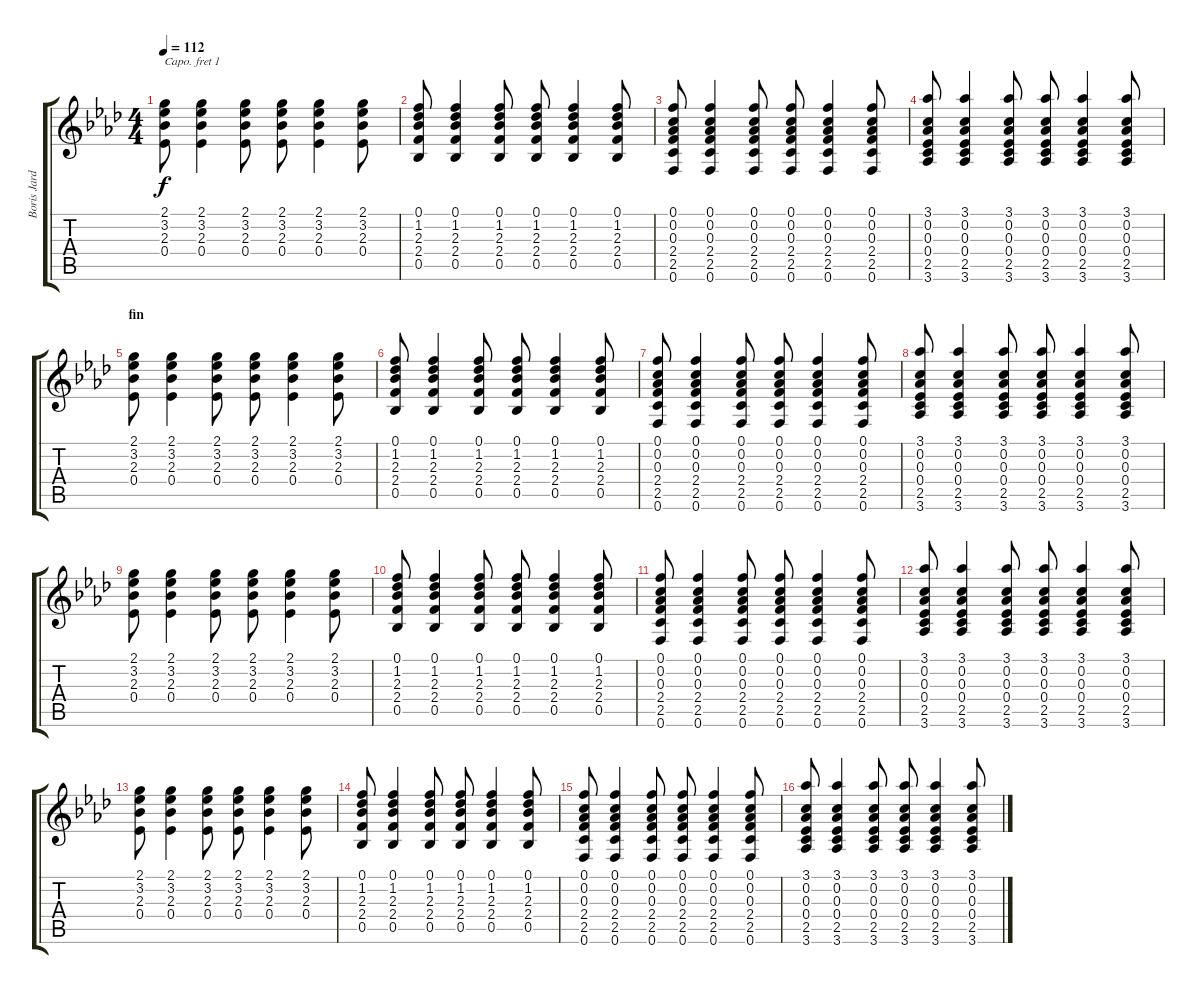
\track ("Boris Jardel (guitare rythmique)" "Boris Jard") {instrument overdrivenguitar}
\staff {score tabs}
\capo 1
\tuning (E4 B3 G3 D3 A2 E2) {hide}
\ts (4 4)
\tempo 112
\clef g2
\ks ab
(2.1 3.2 2.3 0.4).8{dy f} (2.1 3.2 2.3 0.4).4 (2.1 3.2 2.3 0.4).8 (2.1 3.2 2.3 0.4).8 (2.1 3.2 2.3 0.4).4 (2.1 3.2 2.3 0.4).8 |
(0.1 1.2 2.3 2.4 0.5).8 (0.1 1.2 2.3 2.4 0.5).4 (0.1 1.2 2.3 2.4 0.5).8 (0.1 1.2 2.3 2.4 0.5).8 (0.1 1.2 2.3 2.4 0.5).4 (0.1 1.2 2.3 2.4 0.5).8 |
(0.1 0.2 0.3 2.4 2.5 0.6).8 (0.1 0.2 0.3 2.4 2.5 0.6).4 (0.1 0.2 0.3 2.4 2.5 0.6).8 (0.1 0.2 0.3 2.4 2.5 0.6).8 (0.1 0.2 0.3 2.4 2.5 0.6).4 (0.1 0.2 0.3 2.4 2.5 0.6).8 |
(3.1 0.2 0.3 0.4 2.5 3.6).8 (3.1 0.2 0.3 0.4 2.5 3.6).4 (3.1 0.2 0.3 0.4 2.5 3.6).8 (3.1 0.2 0.3 0.4 2.5 3.6).8 (3.1 0.2 0.3 0.4 2.5 3.6).4 (3.1 0.2 0.3 0.4 2.5 3.6).8 |
\section ("" "fin")
(2.1 3.2 2.3 0.4).8{volume 11} (2.1 3.2 2.3 0.4).4 (2.1 3.2 2.3 0.4).8 (2.1 3.2 2.3 0.4).8 (2.1 3.2 2.3 0.4).4 (2.1 3.2 2.3 0.4).8 |
(0.1 1.2 2.3 2.4 0.5).8 (0.1 1.2 2.3 2.4 0.5).4 (0.1 1.2 2.3 2.4 0.5).8 (0.1 1.2 2.3 2.4 0.5).8 (0.1 1.2 2.3 2.4 0.5).4 (0.1 1.2 2.3 2.4 0.5).8 |
(0.1 0.2 0.3 2.4 2.5 0.6).8 (0.1 0.2 0.3 2.4 2.5 0.6).4 (0.1 0.2 0.3 2.4 2.5 0.6).8 (0.1 0.2 0.3 2.4 2.5 0.6).8 (0.1 0.2 0.3 2.4 2.5 0.6).4 (0.1 0.2 0.3 2.4 2.5 0.6).8 |
(3.1 0.2 0.3 0.4 2.5 3.6).8 (3.1 0.2 0.3 0.4 2.5 3.6).4 (3.1 0.2 0.3 0.4 2.5 3.6).8 (3.1 0.2 0.3 0.4 2.5 3.6).8 (3.1 0.2 0.3 0.4 2.5 3.6).4 (3.1 0.2 0.3 0.4 2.5 3.6).8 |
(2.1 3.2 2.3 0.4).8{volume 11} (2.1 3.2 2.3 0.4).4 (2.1 3.2 2.3 0.4).8 (2.1 3.2 2.3 0.4).8 (2.1 3.2 2.3 0.4).4 (2.1 3.2 2.3 0.4).8 |
(0.1 1.2 2.3 2.4 0.5).8 (0.1 1.2 2.3 2.4 0.5).4 (0.1 1.2 2.3 2.4 0.5).8 (0.1 1.2 2.3 2.4 0.5).8 (0.1 1.2 2.3 2.4 0.5).4 (0.1 1.2 2.3 2.4 0.5).8 |
(0.1 0.2 0.3 2.4 2.5 0.6).8 (0.1 0.2 0.3 2.4 2.5 0.6).4 (0.1 0.2 0.3 2.4 2.5 0.6).8 (0.1 0.2 0.3 2.4 2.5 0.6).8 (0.1 0.2 0.3 2.4 2.5 0.6).4 (0.1 0.2 0.3 2.4 2.5 0.6).8 |
(3.1 0.2 0.3 0.4 2.5 3.6).8 (3.1 0.2 0.3 0.4 2.5 3.6).4 (3.1 0.2 0.3 0.4 2.5 3.6).8 (3.1 0.2 0.3 0.4 2.5 3.6).8 (3.1 0.2 0.3 0.4 2.5 3.6).4 (3.1 0.2 0.3 0.4 2.5 3.6).8 |
(2.1 3.2 2.3 0.4).8{volume 10} (2.1 3.2 2.3 0.4).4 (2.1 3.2 2.3 0.4).8 (2.1 3.2 2.3 0.4).8 (2.1 3.2 2.3 0.4).4 (2.1 3.2 2.3 0.4).8 |
(0.1 1.2 2.3 2.4 0.5).8 (0.1 1.2 2.3 2.4 0.5).4 (0.1 1.2 2.3 2.4 0.5).8 (0.1 1.2 2.3 2.4 0.5).8 (0.1 1.2 2.3 2.4 0.5).4 (0.1 1.2 2.3 2.4 0.5).8 |
(0.1 0.2 0.3 2.4 2.5 0.6).8{volume 9} (0.1 0.2 0.3 2.4 2.5 0.6).4 (0.1 0.2 0.3 2.4 2.5 0.6).8 (0.1 0.2 0.3 2.4 2.5 0.6).8 (0.1 0.2 0.3 2.4 2.5 0.6).4 (0.1 0.2 0.3 2.4 2.5 0.6).8 |
(3.1 0.2 0.3 0.4 2.5 3.6).8 (3.1 0.2 0.3 0.4 2.5 3.6).4 (3.1 0.2 0.3 0.4 2.5 3.6).8 (3.1 0.2 0.3 0.4 2.5 3.6).8 (3.1 0.2 0.3 0.4 2.5 3.6).4 (3.1 0.2 0.3 0.4 2.5 3.6).8
